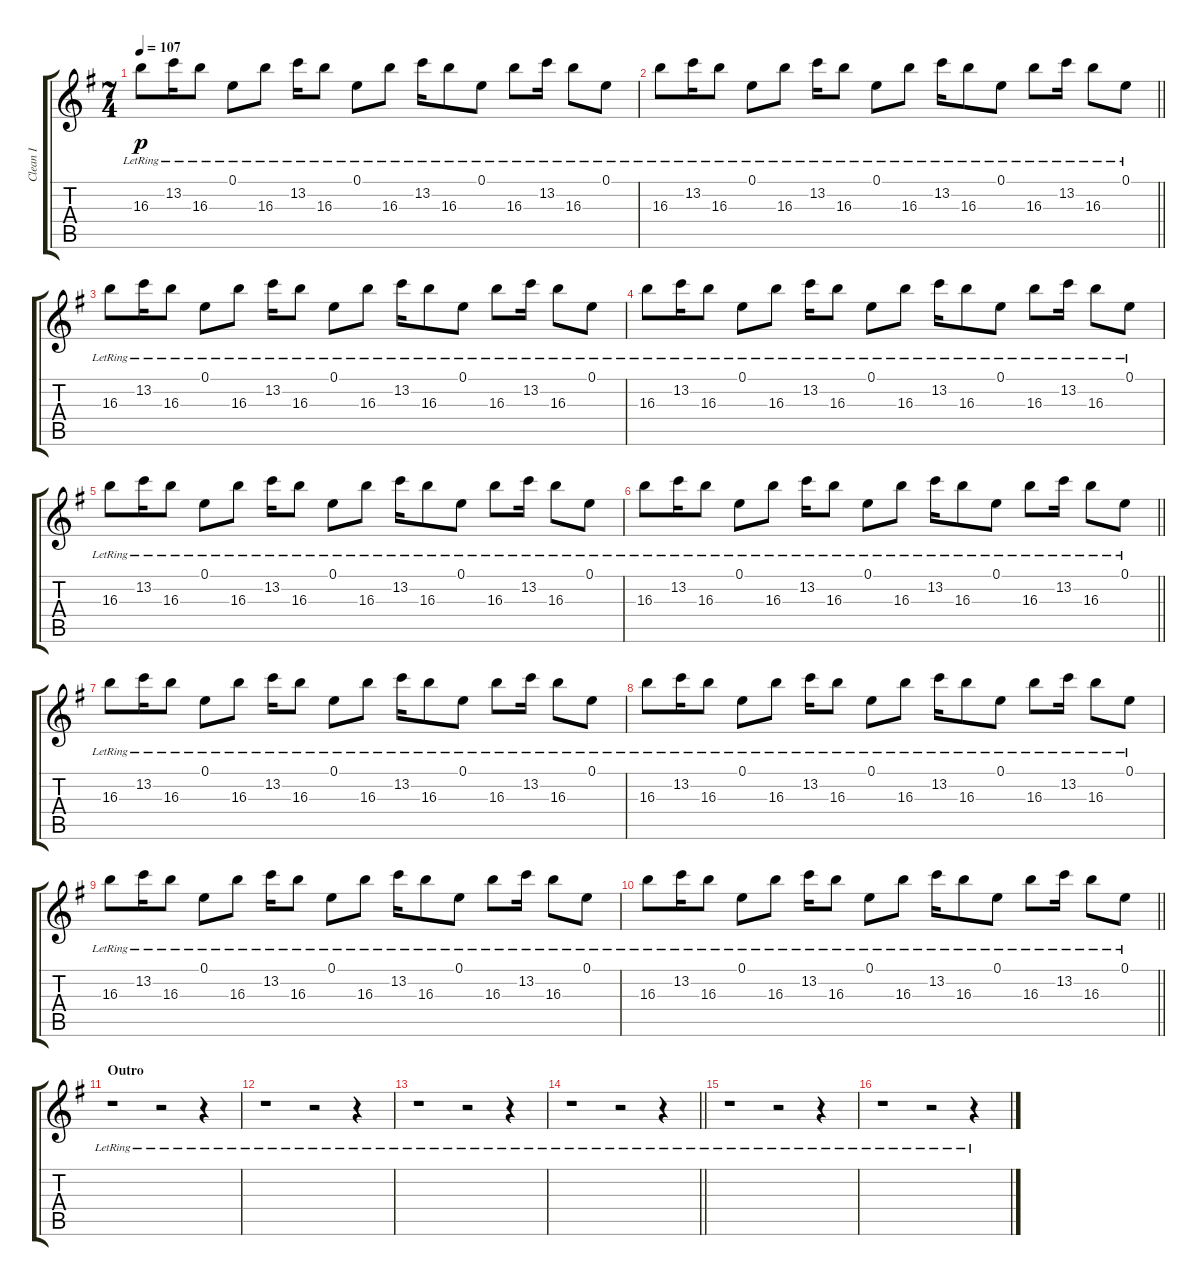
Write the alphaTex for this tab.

\track ("Clean I" "Clean I") {instrument electricguitarclean}
\staff {score tabs}
\tuning (E4 B3 G3 D3 A2 D2) {hide}
\ts (7 4)
\tempo 107
\clef g2
\ks g
16.3{lr}.8{dy p} 13.2{lr}.16 16.3{lr}.8 0.1{lr}.8 16.3{lr}.8 13.2{lr}.16 16.3{lr}.8 0.1{lr}.8 16.3{lr}.8 13.2{lr}.16 16.3{lr}.8 0.1{lr}.8 16.3{lr}.8 13.2{lr}.16 16.3{lr}.8 0.1{lr}.8 |
\barLineRight lightlight
16.3{lr}.8 13.2{lr}.16 16.3{lr}.8 0.1{lr}.8 16.3{lr}.8 13.2{lr}.16 16.3{lr}.8 0.1{lr}.8 16.3{lr}.8 13.2{lr}.16 16.3{lr}.8 0.1{lr}.8 16.3{lr}.8 13.2{lr}.16 16.3{lr}.8 0.1{lr}.8 |
16.3{lr}.8 13.2{lr}.16 16.3{lr}.8 0.1{lr}.8 16.3{lr}.8 13.2{lr}.16 16.3{lr}.8 0.1{lr}.8 16.3{lr}.8 13.2{lr}.16 16.3{lr}.8 0.1{lr}.8 16.3{lr}.8 13.2{lr}.16 16.3{lr}.8 0.1{lr}.8 |
16.3{lr}.8 13.2{lr}.16 16.3{lr}.8 0.1{lr}.8 16.3{lr}.8 13.2{lr}.16 16.3{lr}.8 0.1{lr}.8 16.3{lr}.8 13.2{lr}.16 16.3{lr}.8 0.1{lr}.8 16.3{lr}.8 13.2{lr}.16 16.3{lr}.8 0.1{lr}.8 |
16.3{lr}.8 13.2{lr}.16 16.3{lr}.8 0.1{lr}.8 16.3{lr}.8 13.2{lr}.16 16.3{lr}.8 0.1{lr}.8 16.3{lr}.8 13.2{lr}.16 16.3{lr}.8 0.1{lr}.8 16.3{lr}.8 13.2{lr}.16 16.3{lr}.8 0.1{lr}.8 |
\barLineRight lightlight
16.3{lr}.8 13.2{lr}.16 16.3{lr}.8 0.1{lr}.8 16.3{lr}.8 13.2{lr}.16 16.3{lr}.8 0.1{lr}.8 16.3{lr}.8 13.2{lr}.16 16.3{lr}.8 0.1{lr}.8 16.3{lr}.8 13.2{lr}.16 16.3{lr}.8 0.1{lr}.8 |
16.3{lr}.8 13.2{lr}.16 16.3{lr}.8 0.1{lr}.8 16.3{lr}.8 13.2{lr}.16 16.3{lr}.8 0.1{lr}.8 16.3{lr}.8 13.2{lr}.16 16.3{lr}.8 0.1{lr}.8 16.3{lr}.8 13.2{lr}.16 16.3{lr}.8 0.1{lr}.8 |
16.3{lr}.8 13.2{lr}.16 16.3{lr}.8 0.1{lr}.8 16.3{lr}.8 13.2{lr}.16 16.3{lr}.8 0.1{lr}.8 16.3{lr}.8 13.2{lr}.16 16.3{lr}.8 0.1{lr}.8 16.3{lr}.8 13.2{lr}.16 16.3{lr}.8 0.1{lr}.8 |
16.3{lr}.8 13.2{lr}.16 16.3{lr}.8 0.1{lr}.8 16.3{lr}.8 13.2{lr}.16 16.3{lr}.8 0.1{lr}.8 16.3{lr}.8 13.2{lr}.16 16.3{lr}.8 0.1{lr}.8 16.3{lr}.8 13.2{lr}.16 16.3{lr}.8 0.1{lr}.8 |
\barLineRight lightlight
16.3{lr}.8 13.2{lr}.16 16.3{lr}.8 0.1{lr}.8 16.3{lr}.8 13.2{lr}.16 16.3{lr}.8 0.1{lr}.8 16.3{lr}.8 13.2{lr}.16 16.3{lr}.8 0.1{lr}.8 16.3{lr}.8 13.2{lr}.16 16.3{lr}.8 0.1{lr}.8 |
\section ("" "Outro")
r.1 r.2 r.4 |
r.1 r.2 r.4 |
r.1 r.2 r.4 |
\barLineRight lightlight
r.1 r.2 r.4 |
r.1 r.2 r.4 |
r.1 r.2 r.4
